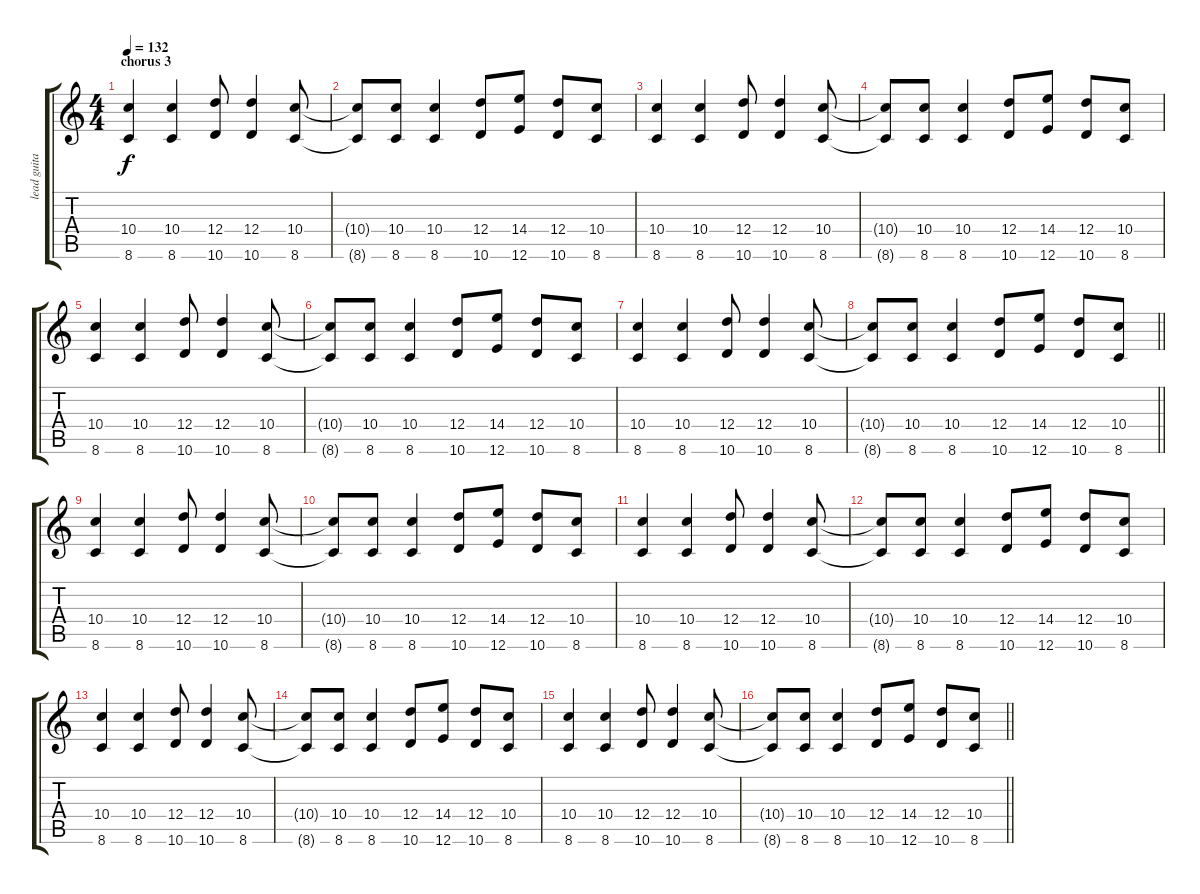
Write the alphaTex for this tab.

\track ("lead guitar" "lead guita") {instrument distortionguitar}
\staff {score tabs}
\tuning (E4 B3 G3 D3 A2 E2) {hide}
\ts (4 4)
\section ("" "chorus 3")
\tempo 132
\clef g2
\ks c
(10.4 8.6).4{dy f} (10.4 8.6).4 (12.4 10.6).8 (12.4 10.6).4 (10.4 8.6).8 |
(10.4{t} 8.6{t}).8 (10.4 8.6).8 (10.4 8.6).4 (12.4 10.6).8 (14.4 12.6).8 (12.4 10.6).8 (10.4 8.6).8 |
(10.4 8.6).4 (10.4 8.6).4 (12.4 10.6).8 (12.4 10.6).4 (10.4 8.6).8 |
(10.4{t} 8.6{t}).8 (10.4 8.6).8 (10.4 8.6).4 (12.4 10.6).8 (14.4 12.6).8 (12.4 10.6).8 (10.4 8.6).8 |
(10.4 8.6).4 (10.4 8.6).4 (12.4 10.6).8 (12.4 10.6).4 (10.4 8.6).8 |
(10.4{t} 8.6{t}).8 (10.4 8.6).8 (10.4 8.6).4 (12.4 10.6).8 (14.4 12.6).8 (12.4 10.6).8 (10.4 8.6).8 |
(10.4 8.6).4 (10.4 8.6).4 (12.4 10.6).8 (12.4 10.6).4 (10.4 8.6).8 |
\barLineRight lightlight
(10.4{t} 8.6{t}).8 (10.4 8.6).8 (10.4 8.6).4 (12.4 10.6).8 (14.4 12.6).8 (12.4 10.6).8 (10.4 8.6).8 |
(10.4 8.6).4 (10.4 8.6).4 (12.4 10.6).8 (12.4 10.6).4 (10.4 8.6).8 |
(10.4{t} 8.6{t}).8 (10.4 8.6).8 (10.4 8.6).4 (12.4 10.6).8 (14.4 12.6).8 (12.4 10.6).8 (10.4 8.6).8 |
(10.4 8.6).4 (10.4 8.6).4 (12.4 10.6).8 (12.4 10.6).4 (10.4 8.6).8 |
(10.4{t} 8.6{t}).8 (10.4 8.6).8 (10.4 8.6).4 (12.4 10.6).8 (14.4 12.6).8 (12.4 10.6).8 (10.4 8.6).8 |
(10.4 8.6).4 (10.4 8.6).4 (12.4 10.6).8 (12.4 10.6).4 (10.4 8.6).8 |
(10.4{t} 8.6{t}).8 (10.4 8.6).8 (10.4 8.6).4 (12.4 10.6).8 (14.4 12.6).8 (12.4 10.6).8 (10.4 8.6).8 |
(10.4 8.6).4 (10.4 8.6).4 (12.4 10.6).8 (12.4 10.6).4 (10.4 8.6).8 |
\barLineRight lightlight
(10.4{t} 8.6{t}).8 (10.4 8.6).8 (10.4 8.6).4 (12.4 10.6).8 (14.4 12.6).8 (12.4 10.6).8 (10.4 8.6).8
